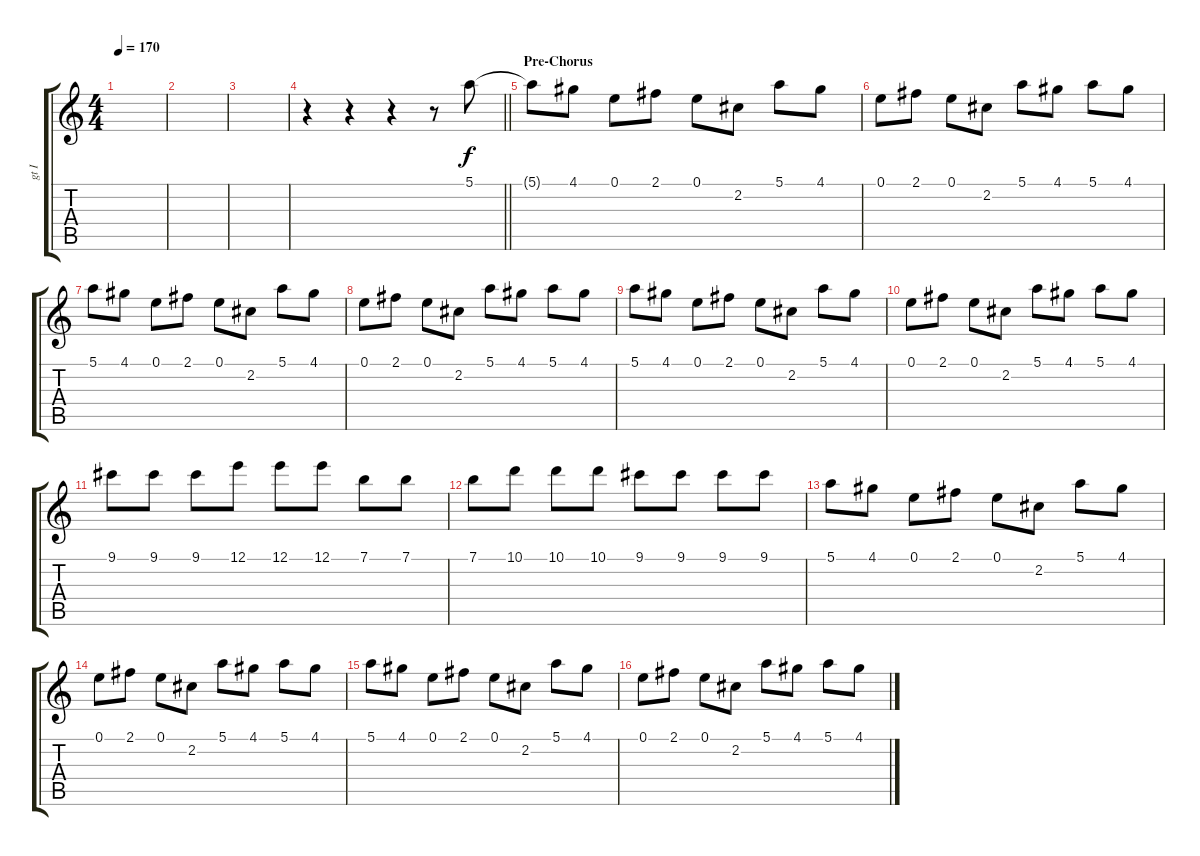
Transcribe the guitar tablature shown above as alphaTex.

\track ("gt I" "gt I") {instrument overdrivenguitar}
\staff {score tabs}
\tuning (E4 B3 G3 D3 A2 D2) {hide}
\ts (4 4)
\tempo 170
\clef g2
\ks c
|
|
|
\barLineRight lightlight
r.4 r.4 r.4 r.8 5.1.8 |
\section ("" "Pre-Chorus")
5.1{t}.8 4.1.8 0.1.8 2.1.8 0.1.8 2.2.8 5.1.8 4.1.8 |
0.1.8 2.1.8 0.1.8 2.2.8 5.1.8 4.1.8 5.1.8 4.1.8 |
5.1.8 4.1.8 0.1.8 2.1.8 0.1.8 2.2.8 5.1.8 4.1.8 |
0.1.8 2.1.8 0.1.8 2.2.8 5.1.8 4.1.8 5.1.8 4.1.8 |
5.1.8 4.1.8 0.1.8 2.1.8 0.1.8 2.2.8 5.1.8 4.1.8 |
0.1.8 2.1.8 0.1.8 2.2.8 5.1.8 4.1.8 5.1.8 4.1.8 |
9.1.8 9.1.8 9.1.8 12.1.8 12.1.8 12.1.8 7.1.8 7.1.8 |
7.1.8 10.1.8 10.1.8 10.1.8 9.1.8 9.1.8 9.1.8 9.1.8 |
5.1.8 4.1.8 0.1.8 2.1.8 0.1.8 2.2.8 5.1.8 4.1.8 |
0.1.8 2.1.8 0.1.8 2.2.8 5.1.8 4.1.8 5.1.8 4.1.8 |
5.1.8 4.1.8 0.1.8 2.1.8 0.1.8 2.2.8 5.1.8 4.1.8 |
0.1.8 2.1.8 0.1.8 2.2.8 5.1.8 4.1.8 5.1.8 4.1.8
